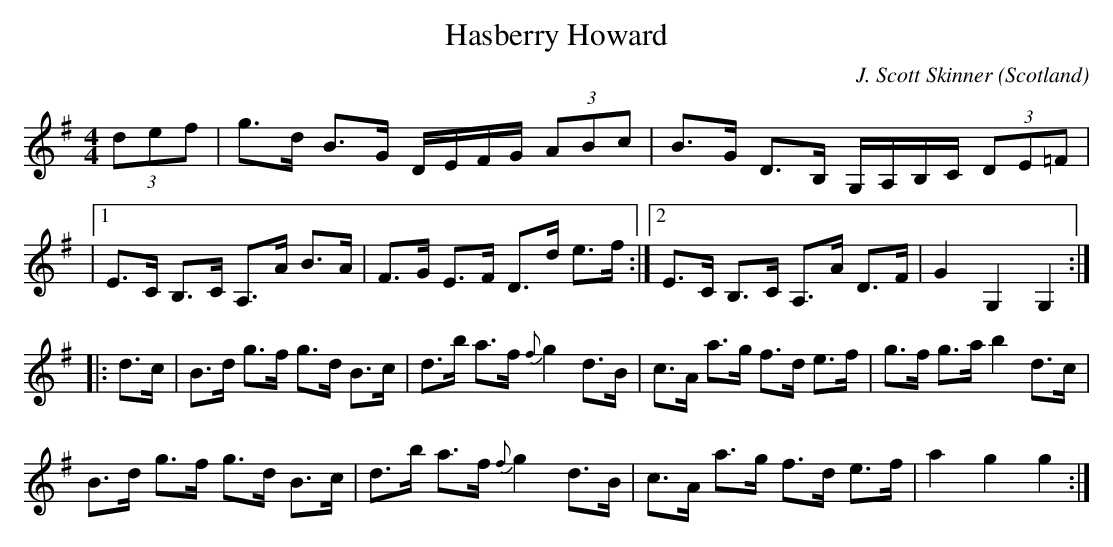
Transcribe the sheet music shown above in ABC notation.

X:1
T:Hasberry Howard
C:J. Scott Skinner
M:4/4
O:Scotland
K:G major
(3def|\
g>d B>G D/E/F/G/ (3ABc|\
B>G D>B, G,/A,/B,/C/ (3DE=F|
|1 E>C B,>C A,>A B>A|F>G E>F D>d e>f :|2\
E>C B,>C A,>A D>F|G2G,2 G,2::
d>c|\
B>d g>f g>d B>c|d>b a>f {f}g2 d>B|\
c>A a>g f>d e>f|g>f g>a b2d>c|
B>d g>f g>d B>c|d>b a>f {f}g2 d>B|\
c>A a>g f>d e>f|a2g2 g2:|
